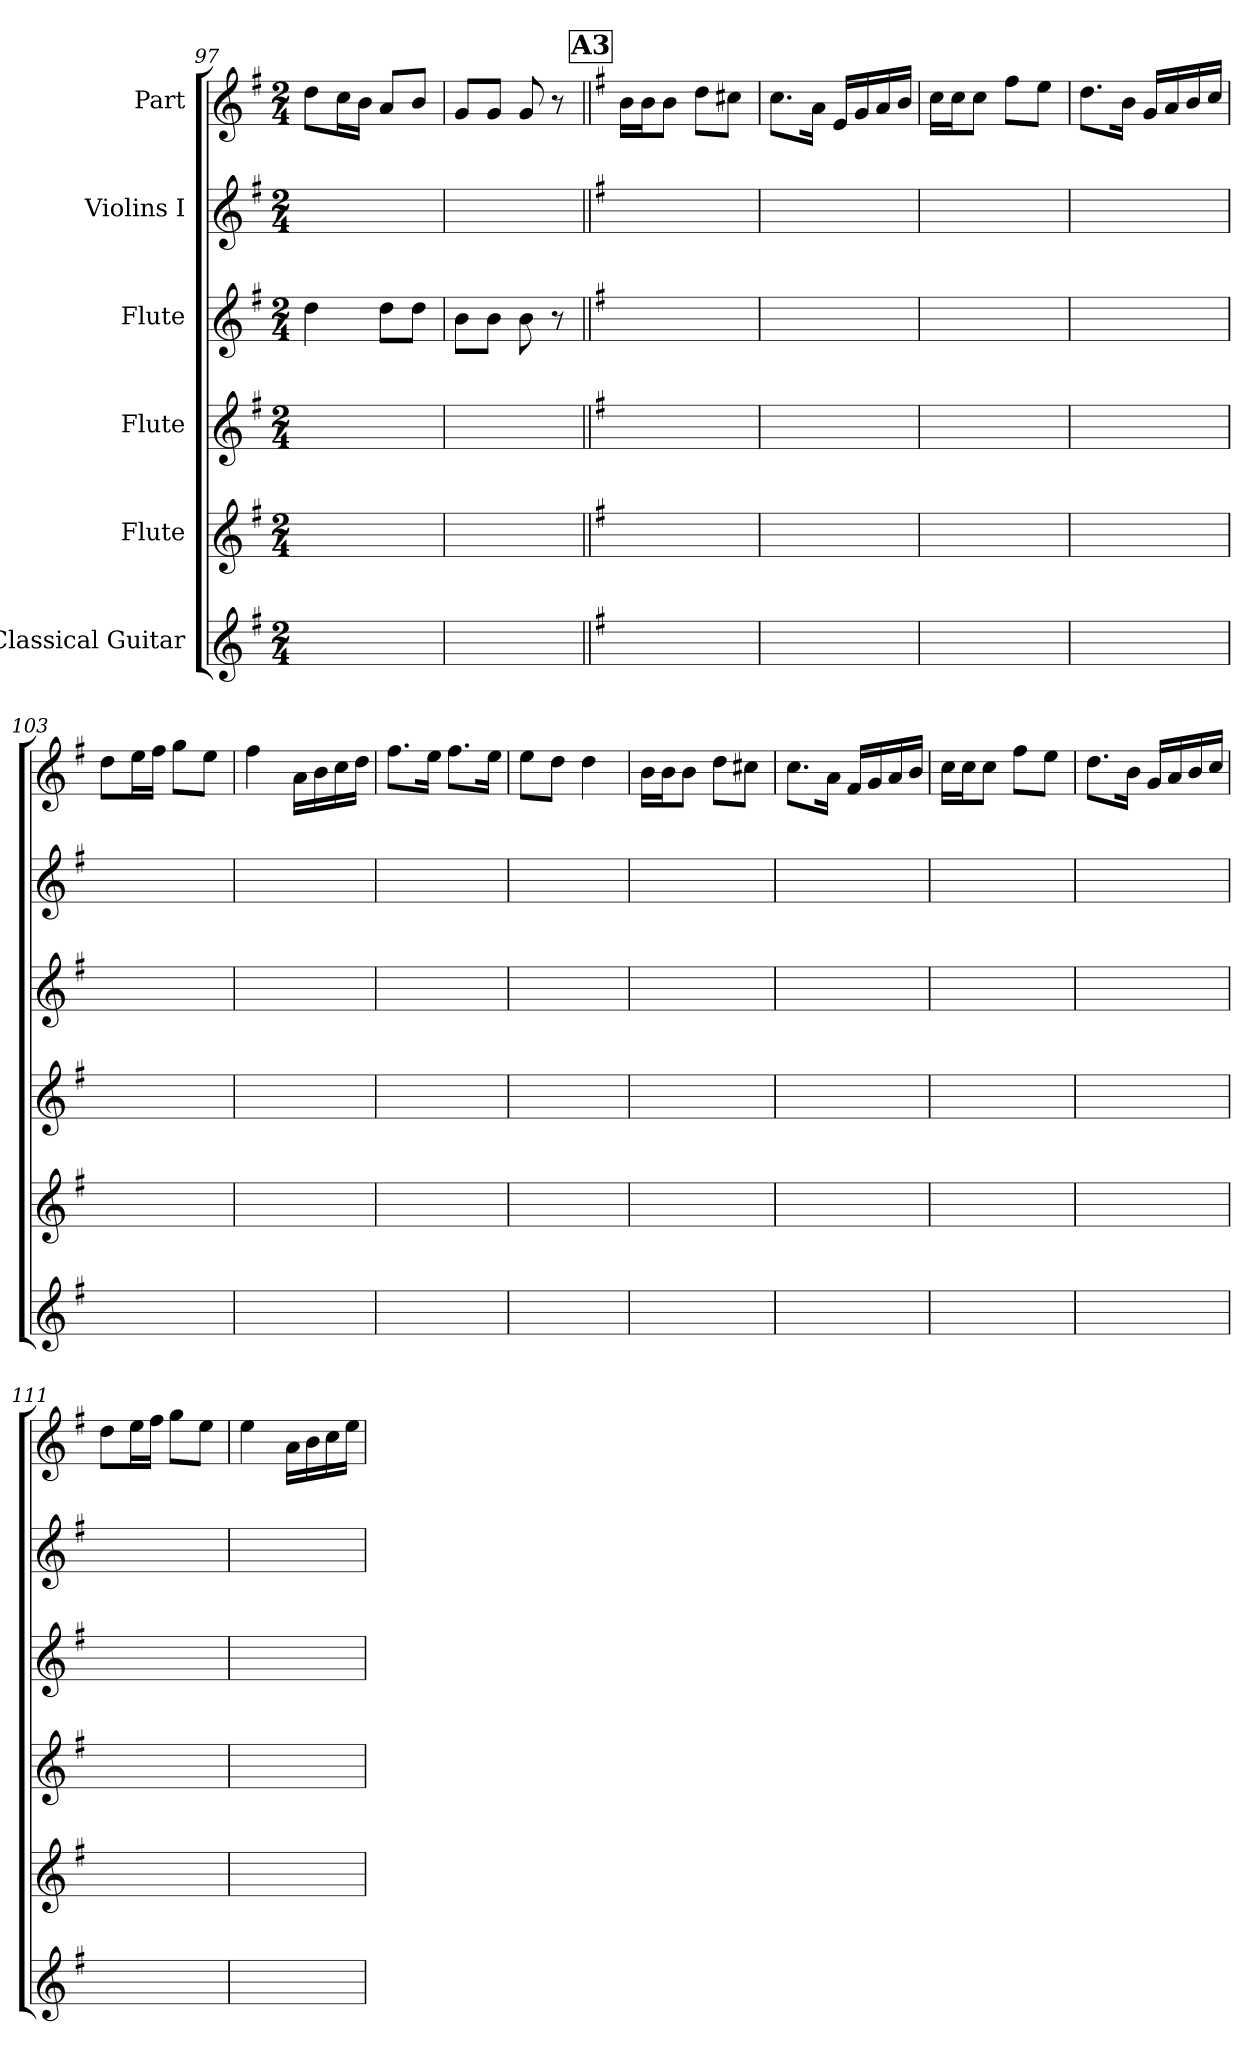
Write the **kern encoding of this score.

**kern	**kern	**kern	**kern	**kern	**kern
*part6	*part5	*part4	*part3	*part2	*part1
*staff6	*staff5	*staff4	*staff3	*staff2	*staff1
*I"Classical Guitar	*I"Flute	*I"Flute	*I"Flute	*I"Violins I	*I"Part
*clefG2	*clefG2	*clefG2	*clefG2	*clefG2	*clefG2
*ITrd7c12	*	*	*	*	*
*k[f#]	*k[f#]	*k[f#]	*k[f#]	*k[f#]	*k[f#]
*G:	*G:	*G:	*G:	*G:	*G:
*M2/4	*M2/4	*M2/4	*M2/4	*M2/4	*M2/4
=97	=97	=97	=97	=97	=97
!LO:N:vis=1	!LO:N:vis=1	!LO:N:vis=1	!	!LO:N:vis=1	!
2ryy	2ryy	2ryy	4dd	2ryy	8ddL
.	.	.	.	.	16ccL
.	.	.	.	.	16bJJ
.	.	.	8ddL	.	8aL
.	.	.	8ddJ	.	8bJ
=98	=98	=98	=98	=98	=98
!LO:N:vis=1	!LO:N:vis=1	!LO:N:vis=1	!	!LO:N:vis=1	!
2ryy	2ryy	2ryy	8bL	2ryy	8gL
.	.	.	8bJ	.	8gJ
.	.	.	8b	.	8g
.	.	.	8r	.	8r
!!LO:REH:place=s1:t=A3
=99||	=99||	=99||	=99||	=99||	=99||
*k[f#]	*k[f#]	*k[f#]	*k[f#]	*k[f#]	*k[f#]
*G:	*G:	*G:	*G:	*G:	*G:
!LO:N:vis=1	!LO:N:vis=1	!LO:N:vis=1	!LO:N:vis=1	!LO:N:vis=1	!
2ryy	2ryy	2ryy	2ryy	2ryy	16bLL
.	.	.	.	.	16bJ
.	.	.	.	.	8bJ
.	.	.	.	.	8ddL
.	.	.	.	.	8cc#XJ
=100	=100	=100	=100	=100	=100
!LO:N:vis=1	!LO:N:vis=1	!LO:N:vis=1	!LO:N:vis=1	!LO:N:vis=1	!
2ryy	2ryy	2ryy	2ryy	2ryy	8.ccL
.	.	.	.	.	16aJk
.	.	.	.	.	16eLL
.	.	.	.	.	16g
.	.	.	.	.	16a
.	.	.	.	.	16bJJ
=101	=101	=101	=101	=101	=101
!LO:N:vis=1	!LO:N:vis=1	!LO:N:vis=1	!LO:N:vis=1	!LO:N:vis=1	!
2ryy	2ryy	2ryy	2ryy	2ryy	16ccLL
.	.	.	.	.	16ccJ
.	.	.	.	.	8ccJ
.	.	.	.	.	8ff#L
.	.	.	.	.	8eeJ
=102	=102	=102	=102	=102	=102
!LO:N:vis=1	!LO:N:vis=1	!LO:N:vis=1	!LO:N:vis=1	!LO:N:vis=1	!
2ryy	2ryy	2ryy	2ryy	2ryy	8.ddL
.	.	.	.	.	16bJk
.	.	.	.	.	16gLL
.	.	.	.	.	16a
.	.	.	.	.	16b
.	.	.	.	.	16ccJJ
=103	=103	=103	=103	=103	=103
!LO:N:vis=1	!LO:N:vis=1	!LO:N:vis=1	!LO:N:vis=1	!LO:N:vis=1	!
2ryy	2ryy	2ryy	2ryy	2ryy	8ddL
.	.	.	.	.	16eeL
.	.	.	.	.	16ff#JJ
.	.	.	.	.	8ggL
.	.	.	.	.	8eeJ
=104	=104	=104	=104	=104	=104
!LO:N:vis=1	!LO:N:vis=1	!LO:N:vis=1	!LO:N:vis=1	!LO:N:vis=1	!
2ryy	2ryy	2ryy	2ryy	2ryy	4ff#
.	.	.	.	.	16aLL
.	.	.	.	.	16b
.	.	.	.	.	16cc
.	.	.	.	.	16ddJJ
=105	=105	=105	=105	=105	=105
!LO:N:vis=1	!LO:N:vis=1	!LO:N:vis=1	!LO:N:vis=1	!LO:N:vis=1	!
2ryy	2ryy	2ryy	2ryy	2ryy	8.ff#L
.	.	.	.	.	16eeJk
.	.	.	.	.	8.ff#L
.	.	.	.	.	16eeJk
=106	=106	=106	=106	=106	=106
!LO:N:vis=1	!LO:N:vis=1	!LO:N:vis=1	!LO:N:vis=1	!LO:N:vis=1	!
2ryy	2ryy	2ryy	2ryy	2ryy	8eeL
.	.	.	.	.	8ddJ
.	.	.	.	.	4dd
=107	=107	=107	=107	=107	=107
!LO:N:vis=1	!LO:N:vis=1	!LO:N:vis=1	!LO:N:vis=1	!LO:N:vis=1	!
2ryy	2ryy	2ryy	2ryy	2ryy	16bLL
.	.	.	.	.	16bJ
.	.	.	.	.	8bJ
.	.	.	.	.	8ddL
.	.	.	.	.	8cc#XJ
=108	=108	=108	=108	=108	=108
!LO:N:vis=1	!LO:N:vis=1	!LO:N:vis=1	!LO:N:vis=1	!LO:N:vis=1	!
2ryy	2ryy	2ryy	2ryy	2ryy	8.ccL
.	.	.	.	.	16aJk
.	.	.	.	.	16f#LL
.	.	.	.	.	16g
.	.	.	.	.	16a
.	.	.	.	.	16bJJ
=109	=109	=109	=109	=109	=109
!LO:N:vis=1	!LO:N:vis=1	!LO:N:vis=1	!LO:N:vis=1	!LO:N:vis=1	!
2ryy	2ryy	2ryy	2ryy	2ryy	16ccLL
.	.	.	.	.	16ccJ
.	.	.	.	.	8ccJ
.	.	.	.	.	8ff#L
.	.	.	.	.	8eeJ
=110	=110	=110	=110	=110	=110
!LO:N:vis=1	!LO:N:vis=1	!LO:N:vis=1	!LO:N:vis=1	!LO:N:vis=1	!
2ryy	2ryy	2ryy	2ryy	2ryy	8.ddL
.	.	.	.	.	16bJk
.	.	.	.	.	16gLL
.	.	.	.	.	16a
.	.	.	.	.	16b
.	.	.	.	.	16ccJJ
=111	=111	=111	=111	=111	=111
!LO:N:vis=1	!LO:N:vis=1	!LO:N:vis=1	!LO:N:vis=1	!LO:N:vis=1	!
2ryy	2ryy	2ryy	2ryy	2ryy	8ddL
.	.	.	.	.	16eeL
.	.	.	.	.	16ff#JJ
.	.	.	.	.	8ggL
.	.	.	.	.	8eeJ
=112	=112	=112	=112	=112	=112
!LO:N:vis=1	!LO:N:vis=1	!LO:N:vis=1	!LO:N:vis=1	!LO:N:vis=1	!
2ryy	2ryy	2ryy	2ryy	2ryy	4ee
.	.	.	.	.	16aLL
.	.	.	.	.	16b
.	.	.	.	.	16cc
.	.	.	.	.	16eeJJ
=	=	=	=	=	=
*-	*-	*-	*-	*-	*-
